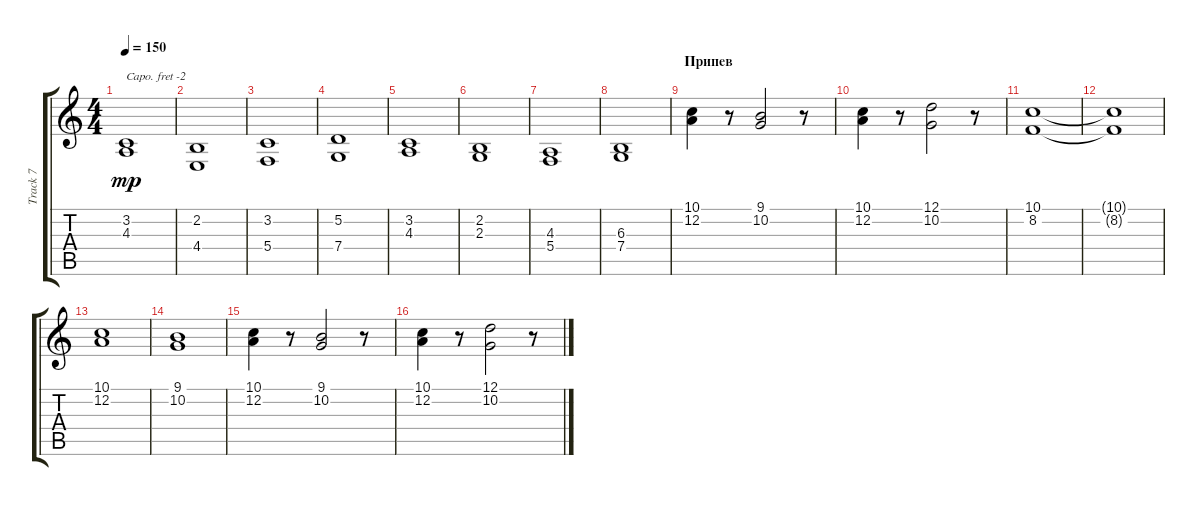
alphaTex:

\track ("Track 7" "Track 7") {instrument violin}
\staff {score tabs}
\capo -2
\tuning (E4 B3 G3 D3 A2 E2) {hide}
\ts (4 4)
\tempo 150
\clef g2
\ks c
(3.2 4.3).1{dy mp} |
(2.2 4.4).1 |
(3.2 5.4).1 |
(5.2 7.4).1 |
(3.2 4.3).1 |
(2.2 2.3).1 |
(4.3 5.4).1 |
(6.3 7.4).1 |
\section ("" "Припев")
(10.1 12.2).4 r.8 (9.1 10.2).2 r.8 |
(10.1 12.2).4 r.8 (12.1 10.2).2 r.8 |
(10.1 8.2).1 |
(10.1{t} 8.2{t}).1 |
(10.1 12.2).1 |
(9.1 10.2).1 |
(10.1 12.2).4 r.8 (9.1 10.2).2 r.8 |
(10.1 12.2).4 r.8 (12.1 10.2).2 r.8
